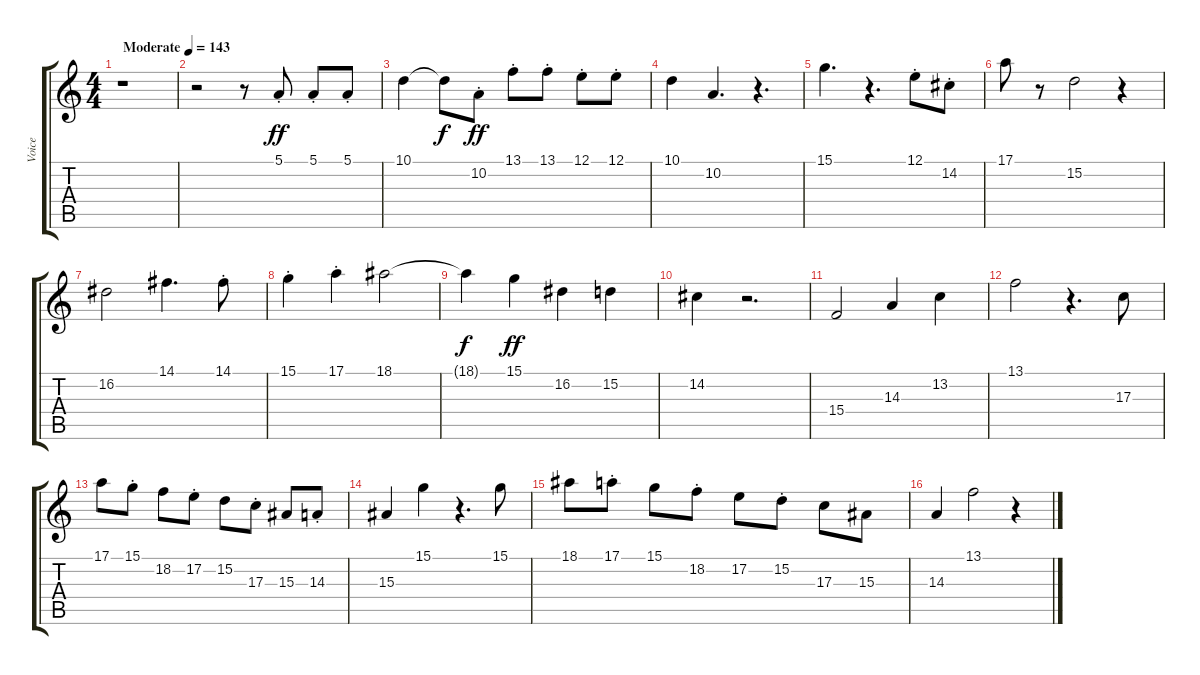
\track ("Voice" "Voice") {instrument piccolo}
\staff {score tabs}
\tuning (E4 B3 G3 D3 A2 E2) {hide}
\ts (4 4)
\tempo (143 "Moderate")
\clef g2
\ks c
r.1{dy ff instrument piccolo} |
r.2 r.8 5.1{st}.8 5.1{st}.8 5.1{st}.8 |
10.1.4 10.1{t}.8{dy f} 10.2{st}.8{dy ff} 13.1{st}.8 13.1{st}.8 12.1{st}.8 12.1{st}.8 |
10.1.4 10.2.4{d} r.4{d} |
15.1.4{d} r.4{d} 12.1{st}.8 14.2{st}.8 |
17.1.8 r.8 15.2.2 r.4 |
16.2.2 14.1.4{d} 14.1{st}.8 |
15.1{st}.4 17.1{st}.4 18.1.2 |
18.1{t}.4{dy f} 15.1.4{dy ff} 16.2.4 15.2.4 |
14.2.4 r.2{d} |
15.4.2 14.3.4 13.2.4 |
13.1.2 r.4{d} 17.3.8 |
17.1.8 15.1{st}.8 18.2.8 17.2{st}.8 15.2.8 17.3{st}.8 15.3.8 14.3{st}.8 |
15.3.4 15.1.4 r.4{d} 15.1.8 |
18.1.8 17.1{st}.8 15.1.8 18.2{st}.8 17.2.8 15.2{st}.8 17.3.8 15.3.8 |
14.3.4 13.1.2 r.4
